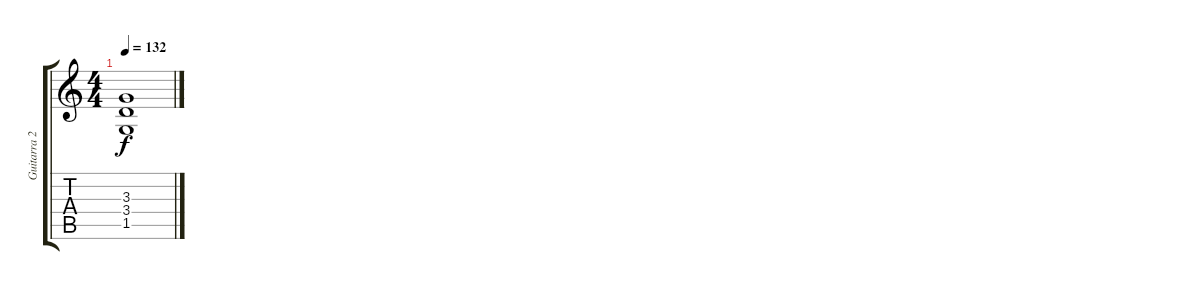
\track ("Guitarra 2" "Guitarra 2") {instrument overdrivenguitar}
\staff {score tabs}
\tuning (Db4 Ab3 E3 B2 Gb2 Db2) {hide}
\ts (4 4)
\tempo 132
\clef g2
\ks c
(3.3 3.4 1.5).1{dy f}
